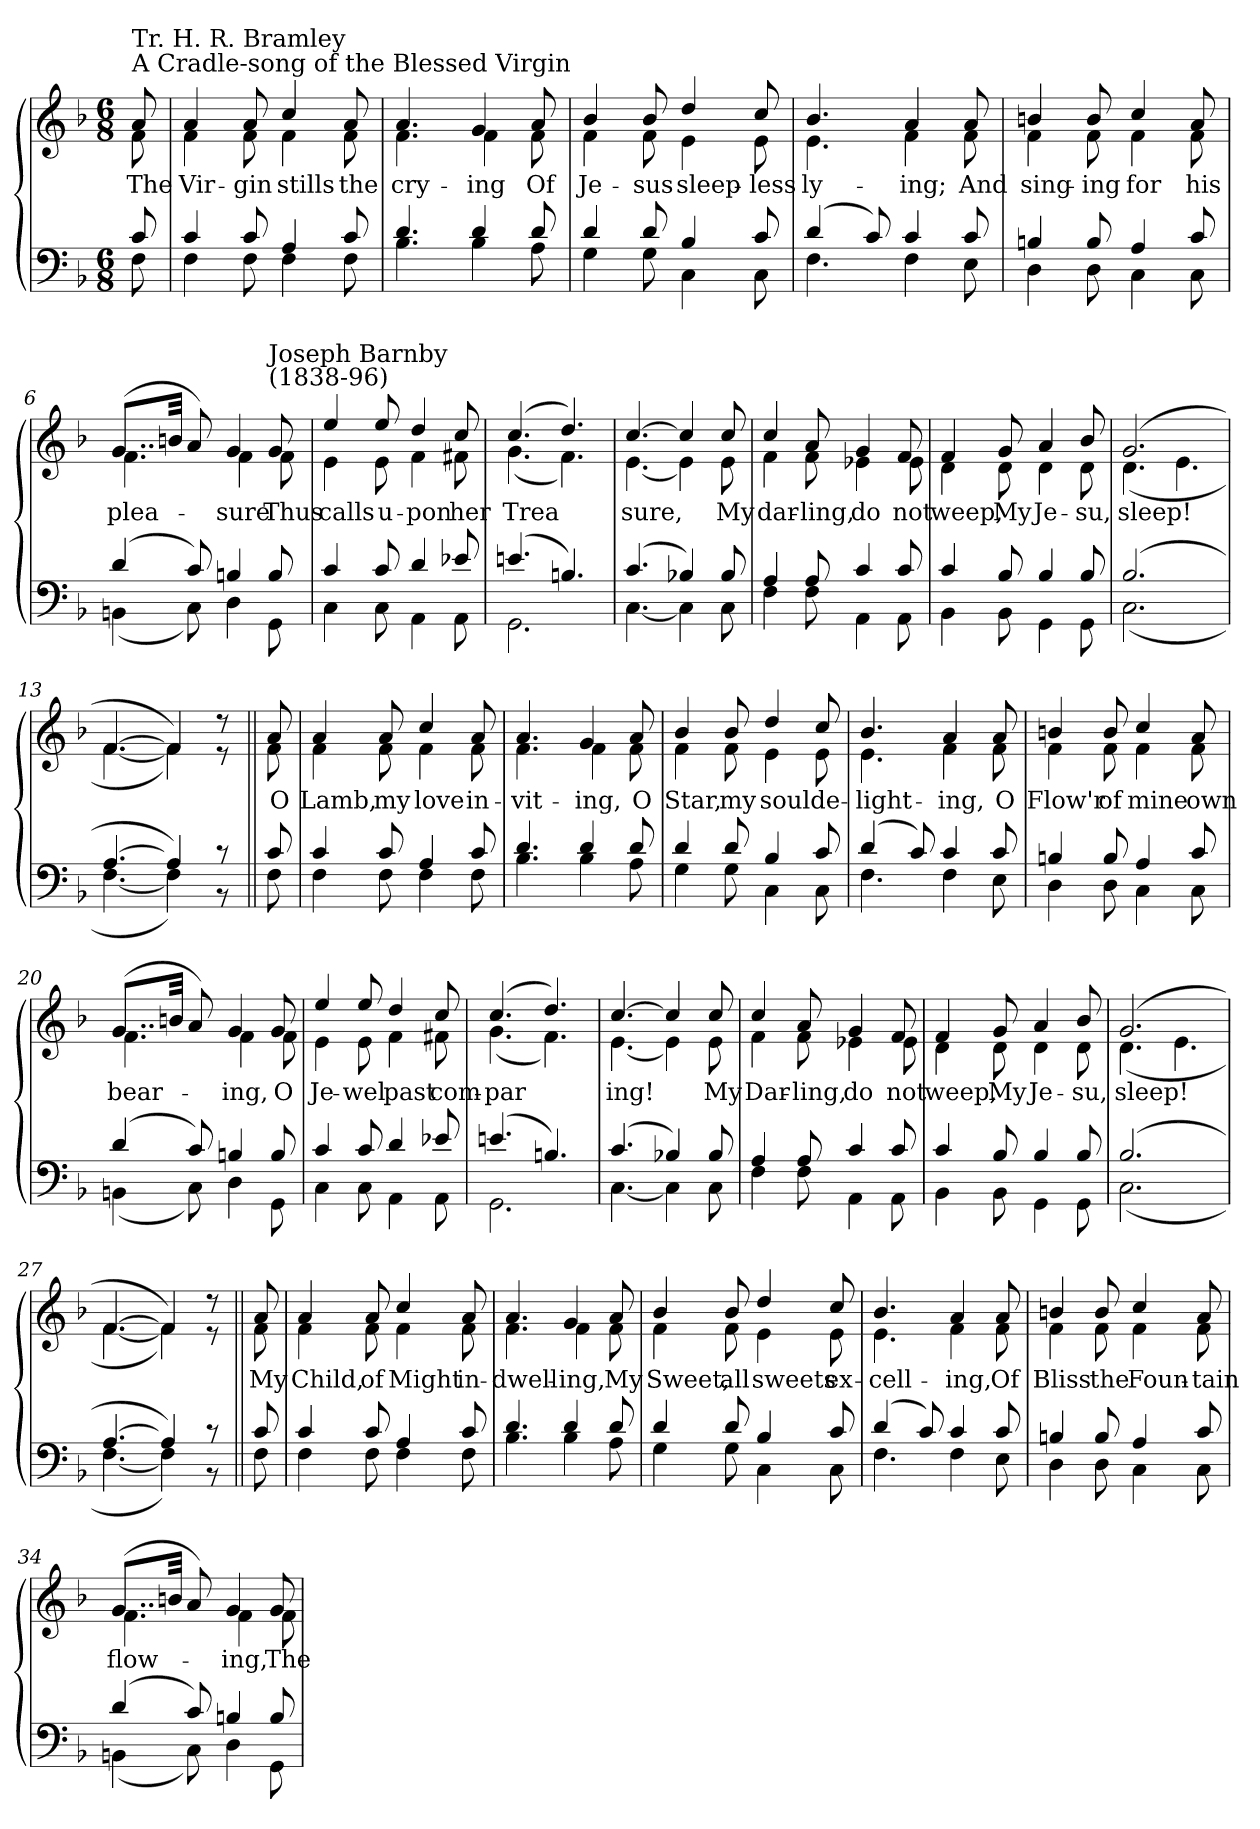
**kern	**kern	**text
*part2	*part1	*part1
*staff2	*staff1	*staff1
*clefF4	*clefG2	*
*k[b-]	*k[b-]	*
*F:	*F:	*
*M6/8	*M6/8	*
=	=	=
*^	*^	*
!	!	!LO:TX:a:t=A Cradle-song of the Blessed Virgin	!	!
!	!	!LO:TX:a:t=Tr. H. R. Bramley	!	!
!	!	!	!	!LO:LY:b
8c/	8F\	8a/	8f\	The
=1	=1	=1	=1	=1
!	!	!	!	!LO:LY:b
4c/	4F\	4a/	4f\	Vir-
!	!	!	!	!LO:LY:b
8c/	8F\	8a/	8f\	-gin
!	!	!	!	!LO:LY:b
4A/	4F\	4cc/	4f\	stills
!	!	!	!	!LO:LY:b
8c/	8F\	8a/	8f\	the
=2	=2	=2	=2	=2
!	!	!	!	!LO:LY:b
4.d/	4.B-\	4.a/	4.f\	cry-
!	!	!	!	!LO:LY:b
4d/	4B-\	4g/	4f\	-ing
!	!	!	!	!LO:LY:b
8d/	8A\	8a/	8f\	Of
=3	=3	=3	=3	=3
!	!	!	!	!LO:LY:b
4d/	4G\	4b-/	4f\	Je-
!	!	!	!	!LO:LY:b
8d/	8G\	8b-/	8f\	-sus
!	!	!	!	!LO:LY:b
4B-/	4C\	4dd/	4e\	sleep-
!	!	!	!	!LO:LY:b
8c/	8C\	8cc/	8e\	-less
=4	=4	=4	=4	=4
!	!	!	!	!LO:LY:b
(>4d/	4.F\	4.b-/	4.e\	ly-
8c/)	.	.	.	.
!	!	!	!	!LO:LY:b
4c/	4F\	4a/	4f\	-ing;
!	!	!	!	!LO:LY:b
8c/	8E\	8a/	8f\	And
=5	=5	=5	=5	=5
!	!	!	!	!LO:LY:b
4Bn/	4D\	4bn/	4f\	sing-
!	!	!	!	!LO:LY:b
8B/	8D\	8b/	8f\	-ing
!	!	!	!	!LO:LY:b
4A/	4C\	4cc/	4f\	for
!	!	!	!	!LO:LY:b
8c/	8C\	8a/	8f\	his
=6	=6	=6	=6	=6
!	!	!	!	!LO:LY:b
(>4d/	(<4BBn\	(>8..g/L	4.f\	plea-
.	.	32bn/Jkk	.	.
8c/)	8C\)	8a/)	.	.
!	!	!	!	!LO:LY:b
4Bn/	4D\	4g/	4f\	-sure
!	!	!LO:TX:a:t=Joseph Barnby\n(1838-96)	!	!
!	!	!	!	!LO:LY:b
8B/	8GG\	8g/	8f\	Thus
!!LO:LB:g=z	!!
=7	=7	=7	=7	=7
!	!	!	!	!LO:LY:b
4c/	4C\	4ee/	4e\	calls
!	!	!	!	!LO:LY:b
8c/	8C\	8ee/	8e\	u-
!	!	!	!	!LO:LY:b
4d/	4AA\	4dd/	4f\	-pon
!	!	!	!	!LO:LY:b
8e-X/	8AA\	8cc/	8f#X\	her
=8	=8	=8	=8	=8
!	!	!	!	!LO:LY:b
(>4.en/	2.GG\	(>4.cc/	(<4.g\	Trea­
4.Bn/)	.	4.dd/)	4.f\)	.
=9	=9	=9	=9	=9
!	!	!	!	!LO:LY:b
(>4.c/	[<4.C\	[>4.cc/	[<4.e\	sure,
4B-X/)	4C\]	4cc/]	4e\]	.
!	!	!	!	!LO:LY:b
8B-/	8C\	8cc/	8e\	My
=10	=10	=10	=10	=10
!	!	!	!	!LO:LY:b
4A/	4F\	4cc/	4f\	dar-
!	!	!	!	!LO:LY:b
8A/	8F\	8a/	8f\	-ling,
!	!	!	!	!LO:LY:b
4c/	4AA\	4g/	4e-X\	do
!	!	!	!	!LO:LY:b
8c/	8AA\	8f/	8e-\	not
=11	=11	=11	=11	=11
!	!	!	!	!LO:LY:b
4c/	4BB-\	4f/	4d\	weep,
!	!	!	!	!LO:LY:b
8B-/	8BB-\	8g/	8d\	My
!	!	!	!	!LO:LY:b
4B-/	4GG\	4a/	4d\	Je-
!	!	!	!	!LO:LY:b
8B-/	8GG\	8b-/	8d\	-su,
=12	=12	=12	=12	=12
!	!	!	!	!LO:LY:b
(>2.B-/	(<2.C\	(>2.g/	(<4.d\	sleep!
.	.	.	4.e\	.
=13	=13	=13	=13	=13
[>4.A/	[<4.F\	[>4.f/	[<4.f\	.
4A/])	4F\])	4f/])	4f\])	.
8r	8r	8r	8r	.
!!LO:LB:g=z	!!
=14||	=14||	=14||	=14||	=14||
!	!	!	!	!LO:LY:b
8c/	8F\	8a/	8f\	O
=15	=15	=15	=15	=15
!	!	!	!	!LO:LY:b
4c/	4F\	4a/	4f\	Lamb,
!	!	!	!	!LO:LY:b
8c/	8F\	8a/	8f\	my
!	!	!	!	!LO:LY:b
4A/	4F\	4cc/	4f\	love
!	!	!	!	!LO:LY:b
8c/	8F\	8a/	8f\	in-
=16	=16	=16	=16	=16
!	!	!	!	!LO:LY:b
4.d/	4.B-\	4.a/	4.f\	-vit-
!	!	!	!	!LO:LY:b
4d/	4B-\	4g/	4f\	-ing,
!	!	!	!	!LO:LY:b
8d/	8A\	8a/	8f\	O
=17	=17	=17	=17	=17
!	!	!	!	!LO:LY:b
4d/	4G\	4b-/	4f\	Star,
!	!	!	!	!LO:LY:b
8d/	8G\	8b-/	8f\	my
!	!	!	!	!LO:LY:b
4B-/	4C\	4dd/	4e\	soul
!	!	!	!	!LO:LY:b
8c/	8C\	8cc/	8e\	de-
=18	=18	=18	=18	=18
!	!	!	!	!LO:LY:b
(>4d/	4.F\	4.b-/	4.e\	-light-
8c/)	.	.	.	.
!	!	!	!	!LO:LY:b
4c/	4F\	4a/	4f\	-ing,
!	!	!	!	!LO:LY:b
8c/	8E\	8a/	8f\	O
=19	=19	=19	=19	=19
!	!	!	!	!LO:LY:b
4Bn/	4D\	4bn/	4f\	Flow'r
!	!	!	!	!LO:LY:b
8B/	8D\	8b/	8f\	of
!	!	!	!	!LO:LY:b
4A/	4C\	4cc/	4f\	mine
!	!	!	!	!LO:LY:b
8c/	8C\	8a/	8f\	own
=20	=20	=20	=20	=20
!	!	!	!	!LO:LY:b
(>4d/	(<4BBn\	(>8..g/L	4.f\	bear-
.	.	32bn/Jkk	.	.
8c/)	8C\)	8a/)	.	.
!	!	!	!	!LO:LY:b
4Bn/	4D\	4g/	4f\	-ing,
!	!	!	!	!LO:LY:b
8B/	8GG\	8g/	8f\	O
!!LO:LB:g=z	!!
=21	=21	=21	=21	=21
!	!	!	!	!LO:LY:b
4c/	4C\	4ee/	4e\	Je-
!	!	!	!	!LO:LY:b
8c/	8C\	8ee/	8e\	-wel
!	!	!	!	!LO:LY:b
4d/	4AA\	4dd/	4f\	past
!	!	!	!	!LO:LY:b
8e-X/	8AA\	8cc/	8f#X\	com-
=22	=22	=22	=22	=22
!	!	!	!	!LO:LY:b
(>4.en/	2.GG\	(>4.cc/	(<4.g\	-par
4.Bn/)	.	4.dd/)	4.f\)	.
=23	=23	=23	=23	=23
!	!	!	!	!LO:LY:b
(>4.c/	[<4.C\	[>4.cc/	[<4.e\	ing!
4B-X/)	4C\]	4cc/]	4e\]	.
!	!	!	!	!LO:LY:b
8B-/	8C\	8cc/	8e\	My
=24	=24	=24	=24	=24
!	!	!	!	!LO:LY:b
4A/	4F\	4cc/	4f\	Dar-
!	!	!	!	!LO:LY:b
8A/	8F\	8a/	8f\	-ling,
!	!	!	!	!LO:LY:b
4c/	4AA\	4g/	4e-X\	do
!	!	!	!	!LO:LY:b
8c/	8AA\	8f/	8e-\	not
=25	=25	=25	=25	=25
!	!	!	!	!LO:LY:b
4c/	4BB-\	4f/	4d\	weep,
!	!	!	!	!LO:LY:b
8B-/	8BB-\	8g/	8d\	My
!	!	!	!	!LO:LY:b
4B-/	4GG\	4a/	4d\	Je-
!	!	!	!	!LO:LY:b
8B-/	8GG\	8b-/	8d\	-su,
=26	=26	=26	=26	=26
!	!	!	!	!LO:LY:b
(>2.B-/	(<2.C\	(>2.g/	(<4.d\	sleep!
.	.	.	4.e\	.
=27	=27	=27	=27	=27
[>4.A/	[<4.F\	[>4.f/	[<4.f\	.
4A/])	4F\])	4f/])	4f\])	.
8r	8r	8r	8r	.
!!LO:LB:g=z	!!
=28||	=28||	=28||	=28||	=28||
!	!	!	!	!LO:LY:b
8c/	8F\	8a/	8f\	My
=29	=29	=29	=29	=29
!	!	!	!	!LO:LY:b
4c/	4F\	4a/	4f\	Child,
!	!	!	!	!LO:LY:b
8c/	8F\	8a/	8f\	of
!	!	!	!	!LO:LY:b
4A/	4F\	4cc/	4f\	Might
!	!	!	!	!LO:LY:b
8c/	8F\	8a/	8f\	in-
=30	=30	=30	=30	=30
!	!	!	!	!LO:LY:b
4.d/	4.B-\	4.a/	4.f\	-dwell-
!	!	!	!	!LO:LY:b
4d/	4B-\	4g/	4f\	-ing,
!	!	!	!	!LO:LY:b
8d/	8A\	8a/	8f\	My
=31	=31	=31	=31	=31
!	!	!	!	!LO:LY:b
4d/	4G\	4b-/	4f\	Sweet,
!	!	!	!	!LO:LY:b
8d/	8G\	8b-/	8f\	all
!	!	!	!	!LO:LY:b
4B-/	4C\	4dd/	4e\	sweets
!	!	!	!	!LO:LY:b
8c/	8C\	8cc/	8e\	ex-
=32	=32	=32	=32	=32
!	!	!	!	!LO:LY:b
(>4d/	4.F\	4.b-/	4.e\	-cell-
8c/)	.	.	.	.
!	!	!	!	!LO:LY:b
4c/	4F\	4a/	4f\	-ing,
!	!	!	!	!LO:LY:b
8c/	8E\	8a/	8f\	Of
=33	=33	=33	=33	=33
!	!	!	!	!LO:LY:b
4Bn/	4D\	4bn/	4f\	Bliss
!	!	!	!	!LO:LY:b
8B/	8D\	8b/	8f\	the
!	!	!	!	!LO:LY:b
4A/	4C\	4cc/	4f\	Foun-
!	!	!	!	!LO:LY:b
8c/	8C\	8a/	8f\	-tain
=34	=34	=34	=34	=34
!	!	!	!	!LO:LY:b
(>4d/	(<4BBn\	(>8..g/L	4.f\	flow-
.	.	32bn/Jkk	.	.
8c/)	8C\)	8a/)	.	.
!	!	!	!	!LO:LY:b
4Bn/	4D\	4g/	4f\	-ing,
!	!	!	!	!LO:LY:b
8B/	8GG\	8g/	8f\	The
*v	*v	*	*	*
*	*v	*v	*
=	=	=
*-	*-	*-
